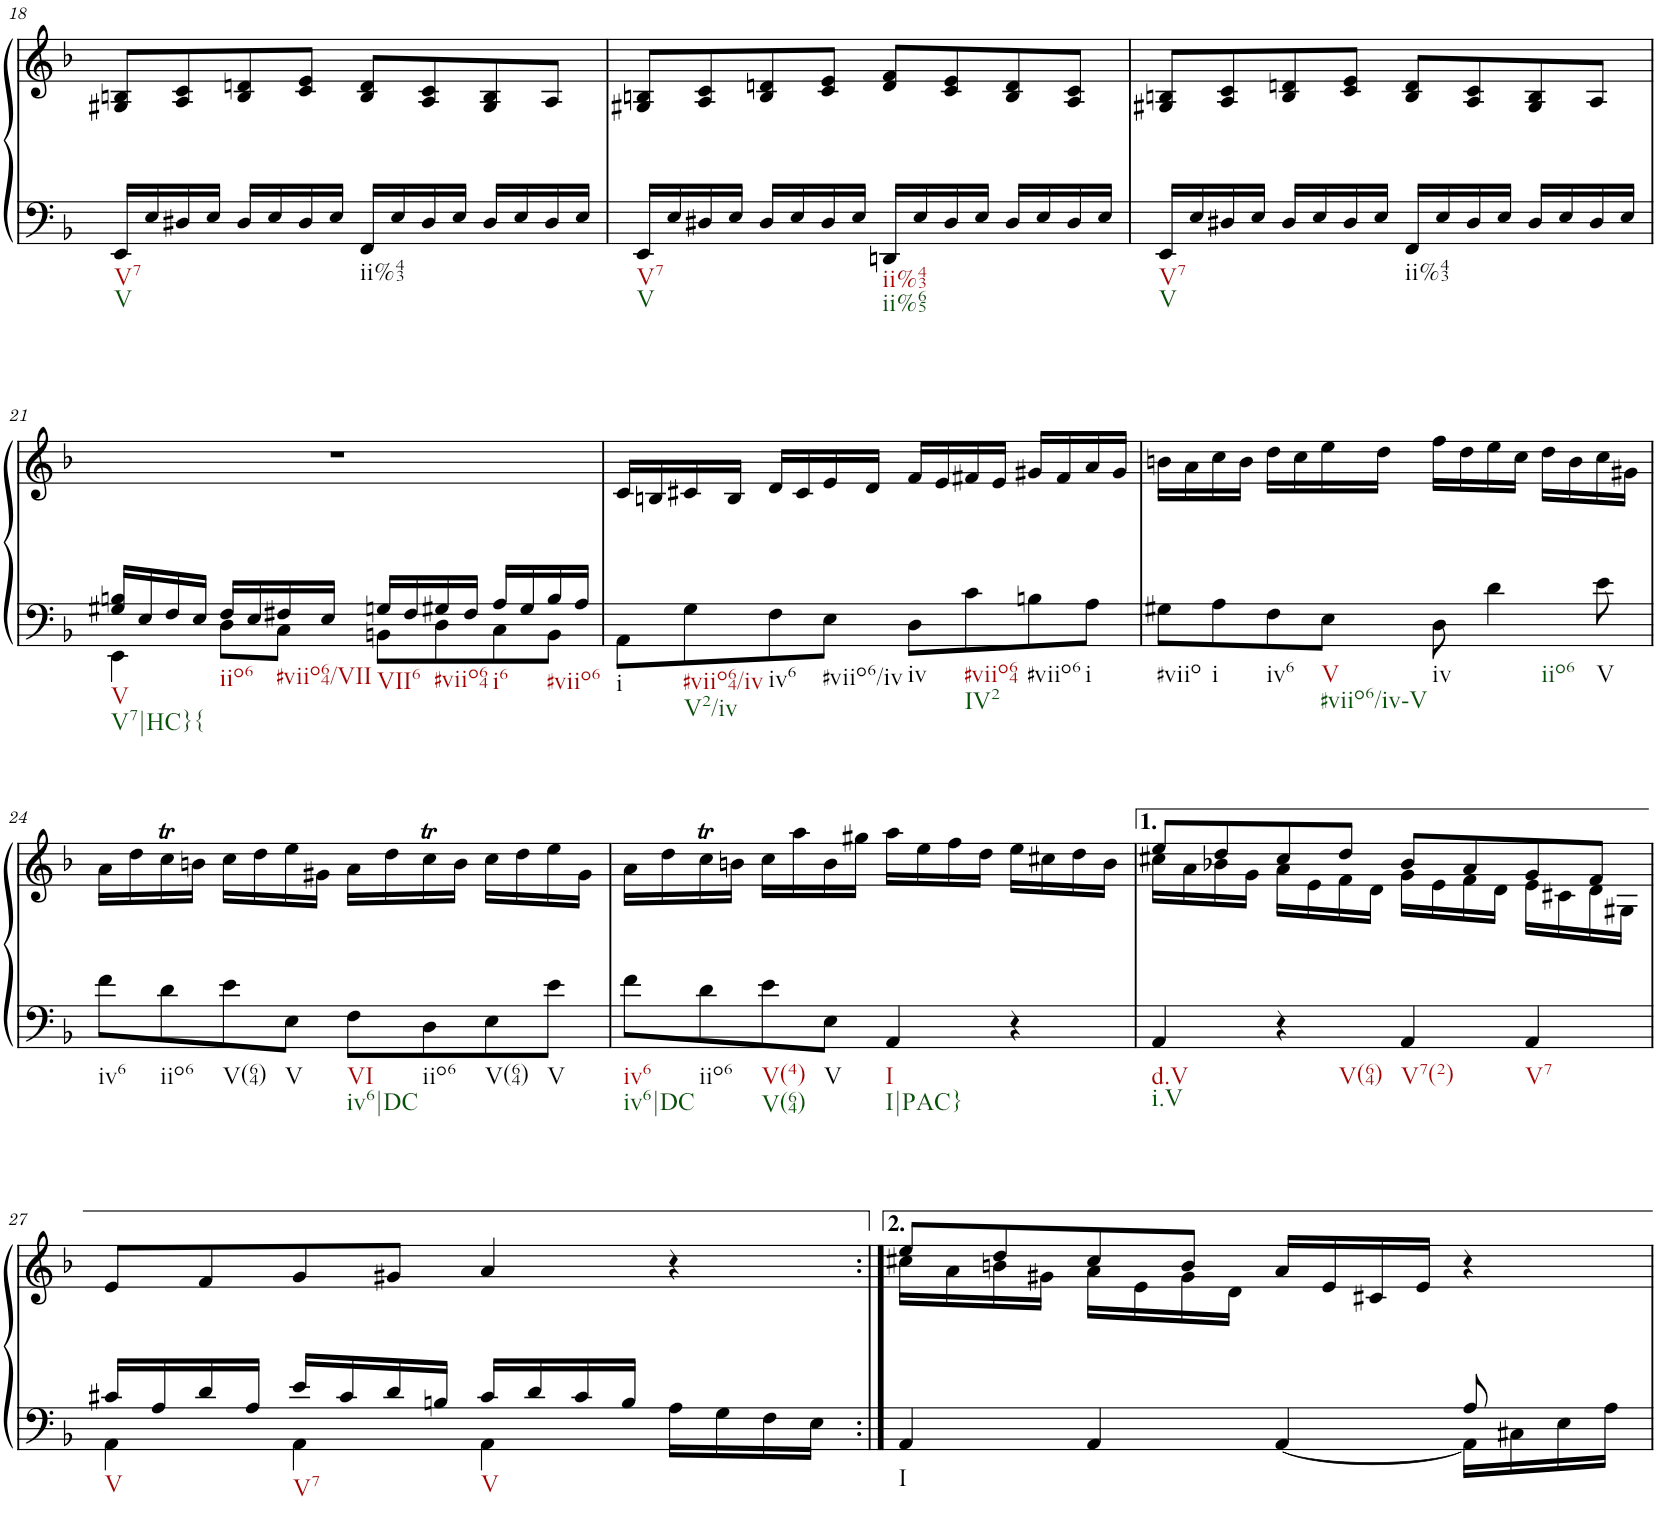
**kern	**kern
*part1	*part1
*staff2	*staff1
*I"Piano	*
*I'Pno.	*
!!LO:PB:g=z
*clefF4	*clefG2
*k[b-]	*k[b-]
*M4/4	*M4/4
*met(c)	*met(c)
=18	=18
!LO:TX:b:t=V7	!
!LO:TX:b:t=V	!
16EE/LL	8G#X/ 8Bn/L
16E/	.
16D#X/	8A/ 8c/
16E/JJ	.
16D#/LL	8B/ 8dn/
16E/	.
16D#/	8c/ 8e/J
16E/JJ	.
!LO:TX:b:t=ii%43	!
16FF/LL	8B/ 8d/L
16E/	.
16D#/	8A/ 8c/
16E/JJ	.
16D#/LL	8G#/ 8B/
16E/	.
16D#/	8A/J
16E/JJ	.
=19	=19
!LO:TX:b:t=V7	!
!LO:TX:b:t=V	!
16EE/LL	8G#X/ 8Bn/L
16E/	.
16D#X/	8A/ 8c/
16E/JJ	.
16D#/LL	8B/ 8dn/
16E/	.
16D#/	8c/ 8e/J
16E/JJ	.
!LO:TX:b:t=ii%43	!
!LO:TX:b:t=ii%65	!
16DDn/LL	8d/ 8f/L
16E/	.
16D#/	8c/ 8e/
16E/JJ	.
16D#/LL	8B/ 8d/
16E/	.
16D#/	8A/ 8c/J
16E/JJ	.
=20	=20
!LO:TX:b:t=V7	!
!LO:TX:b:t=V	!
16EE/LL	8G#X/ 8Bn/L
16E/	.
16D#X/	8A/ 8c/
16E/JJ	.
16D#/LL	8B/ 8dn/
16E/	.
16D#/	8c/ 8e/J
16E/JJ	.
!LO:TX:b:t=ii%43	!
16FF/LL	8B/ 8d/L
16E/	.
16D#/	8A/ 8c/
16E/JJ	.
16D#/LL	8G#/ 8B/
16E/	.
16D#/	8A/J
16E/JJ	.
!!LO:LB:g=z
=21	=21
*^	*
!LO:TX:b:t=V	!	!
!LO:TX:b:t=V7|HC}{	!	!
16G#X/ 16Bn/LL	4EE\	1r
16E/	.	.
16F/	.	.
16E/JJ	.	.
!LO:TX:b:t=iio6	!	!
16F/LL	8D\L	.
16E/	.	.
!LO:TX:b:t=#viio64/VII	!	!
16F#X/	8C\J	.
16E/JJ	.	.
!LO:TX:b:t=VII6	!	!
16Gn/LL	8BBn\L	.
16F#/	.	.
!LO:TX:b:t=#viio64	!	!
16G#X/	8D\	.
16F#/JJ	.	.
!LO:TX:b:t=i6	!	!
16A/LL	8C\	.
16G#/	.	.
!LO:TX:b:t=#viio6	!	!
16B/	8BB\J	.
16A/JJ	.	.
*v	*v	*
=22	=22
!LO:TX:b:t=i	!
8AA\L	16c/LL
.	16Bn/
!LO:TX:b:t=#viio64/iv	!
!LO:TX:b:t=V2/iv	!
8G\	16c#X/
.	16B/JJ
!LO:TX:b:t=iv6	!
8F\	16d/LL
.	16c#/
!LO:TX:b:t=#viio6/iv	!
8E\J	16e/
.	16d/JJ
!LO:TX:b:t=iv	!
8D\L	16f/LL
.	16e/
!LO:TX:b:t=#viio64	!
!LO:TX:b:t=IV2	!
8c\	16f#X/
.	16e/JJ
!LO:TX:b:t=#viio6	!
8Bn\	16g#X/LL
.	16f#/
!LO:TX:b:t=i	!
8A\J	16a/
.	16g#/JJ
=23	=23
!LO:TX:b:t=#viio	!
8G#X\L	16bn\LL
.	16a\
!LO:TX:b:t=i	!
8A\	16cc\
.	16b\JJ
!LO:TX:b:t=iv6	!
8F\	16dd\LL
.	16cc\
!LO:TX:b:t=V	!
!LO:TX:b:t=#viio6/iv-V	!
8E\J	16ee\
.	16dd\JJ
!LO:TX:b:t=iv	!
8D\	16ff\LL
.	16dd\
!LO:TX:b:t=iio6	!
4d\	16ee\
.	16cc\JJ
.	16dd\LL
.	16b\
!LO:TX:b:t=V	!
8e\	16cc\
.	16g#X\JJ
!!LO:LB:g=z
=24	=24
!LO:TX:b:t=iv6	!
8f\L	16a\LL
.	16dd\
!LO:TX:b:t=iio6	!
8d\	16ccT\
.	16bn\JJ
!LO:TX:b:t=V(64)	!
8e\	16cc\LL
.	16dd\
!LO:TX:b:t=V	!
8E\J	16ee\
.	16g#X\JJ
!LO:TX:b:t=VI	!
!LO:TX:b:t=iv6|DC	!
8F\L	16a\LL
.	16dd\
!LO:TX:b:t=iio6	!
8D\	16ccT\
.	16b\JJ
!LO:TX:b:t=V(64)	!
8E\	16cc\LL
.	16dd\
!LO:TX:b:t=V	!
8e\J	16ee\
.	16g#\JJ
=25	=25
!LO:TX:b:t=iv6	!
!LO:TX:b:t=iv6|DC	!
8f\L	16a\LL
.	16dd\
!LO:TX:b:t=iio6	!
8d\	16ccT\
.	16bn\JJ
!LO:TX:b:t=V(4)	!
!LO:TX:b:t=V(64)	!
8e\	16cc\LL
.	16aa\
!LO:TX:b:t=V	!
8E\J	16b\
.	16gg#X\JJ
!LO:TX:b:t=I	!
!LO:TX:b:t=I|PAC}	!
4AA/	16aa\LL
.	16ee\
.	16ff\
.	16dd\JJ
4r	16ee\LL
.	16cc#X\
.	16dd\
.	16b\JJ
=26	=26
*	*^
!LO:TX:b:t=d.V	!	!
!LO:TX:b:t=i.V	!	!
4AA/	8ee/L	16cc#X\LL
.	.	16a\
.	8dd/	16b-X\
.	.	16g\JJ
!LO:TX:b:t=V(64)	!	!
4r	8cc#/	16a\LL
.	.	16e\
.	8dd/J	16f\
.	.	16d\JJ
!LO:TX:b:t=V7(2)	!	!
4AA/	8b-/L	16g\LL
.	.	16e\
.	8a/	16f\
.	.	16d\JJ
!LO:TX:b:t=V7	!	!
4AA/	8g/	16e\LL
.	.	16c#X\
.	8f/J	16d\
.	.	16G#X\JJ
!!LO:LB:g=z
=27	=27	=27
*^	*	*
!LO:TX:b:t=V	!	!	!
*	*	*v	*v
16c#X/LL	4AA\	8e/L
16A/	.	.
16d/	.	8f/
16A/JJ	.	.
!LO:TX:b:t=V7	!	!
16e/LL	4AA\	8g/
16c#/	.	.
16d/	.	8g#X/J
16Bn/JJ	.	.
!LO:TX:b:t=V	!	!
16c#/LL	4AA\	4a/
16d/	.	.
16c#/	.	.
16B/JJ	.	.
16A\LL	4ryy	4r
16G\	.	.
16F\	.	.
16E\JJ	.	.
=26:|!	=26:|!	=26:|!
*	*	*^
!LO:TX:b:t=I	!	!	!
4AA/	2.ryy	8ee/L	16cc#X\LL
.	.	.	16a\
.	.	8dd/	16bn\
.	.	.	16g#X\JJ
4AA/	.	8cc#/	16a\LL
.	.	.	16e\
.	.	8b/J	16g#\
.	.	.	16d\JJ
[4AA/	.	16a/LL	2ryy
.	.	16e/	.
.	.	16c#X/	.
.	.	16e/JJ	.
8A/	16AA\LL]	4r	.
.	16C#X\	.	.
8ryy	16E\	.	.
.	16A\JJ	.	.
*v	*v	*	*
*	*v	*v
=	=
*-	*-
